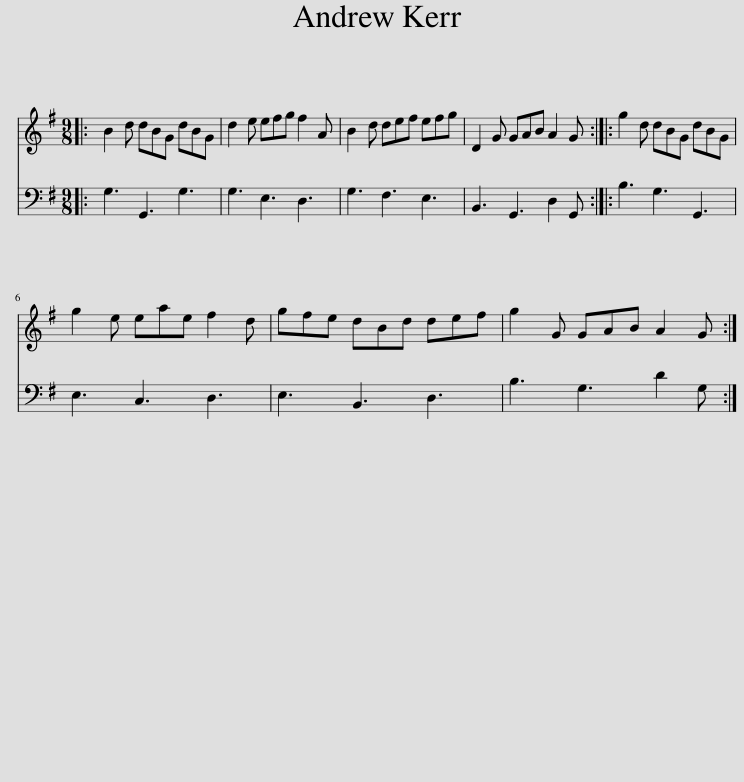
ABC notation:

X:1
%%score 1 2
L:1/8
M:9/8
I:linebreak $
K:G
V:1 treble
V:2 bass
V:1
|: B2 d dBG dBG | d2 e efg f2 A | B2 d def efg | D2 G GAB A2 G :: g2 d dBG dBG |$ %5
 g2 e eae f2 d | gfe dBd def | g2 G GAB A2 G :| %8
V:2
|: G,3 G,,3 G,3 | G,3 E,3 D,3 | G,3 F,3 E,3 | B,,3 G,,3 D,2 G,, :: B,3 G,3 G,,3 |$ %5
 E,3 C,3 D,3 | E,3 B,,3 D,3 | B,3 G,3 D2 G, :| %8
